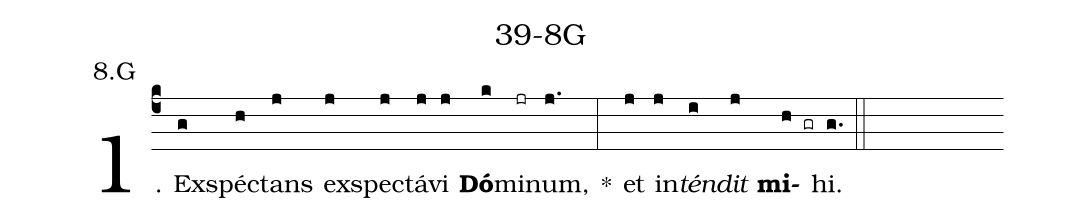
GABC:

name: 39-8G;
annotation: 8.G;
%%
(c4)1. Ex(g)spéc(h)tans(j) ex(j)spec(j)tá(j)vi(j) <b>Dó</b>(k)mi(jr)num,(j.) *(:) et(j) in(j)<i>tén</i>(i)<i>dit</i>(j) <b>mi</b>(h gr)hi.(g.) (::)
